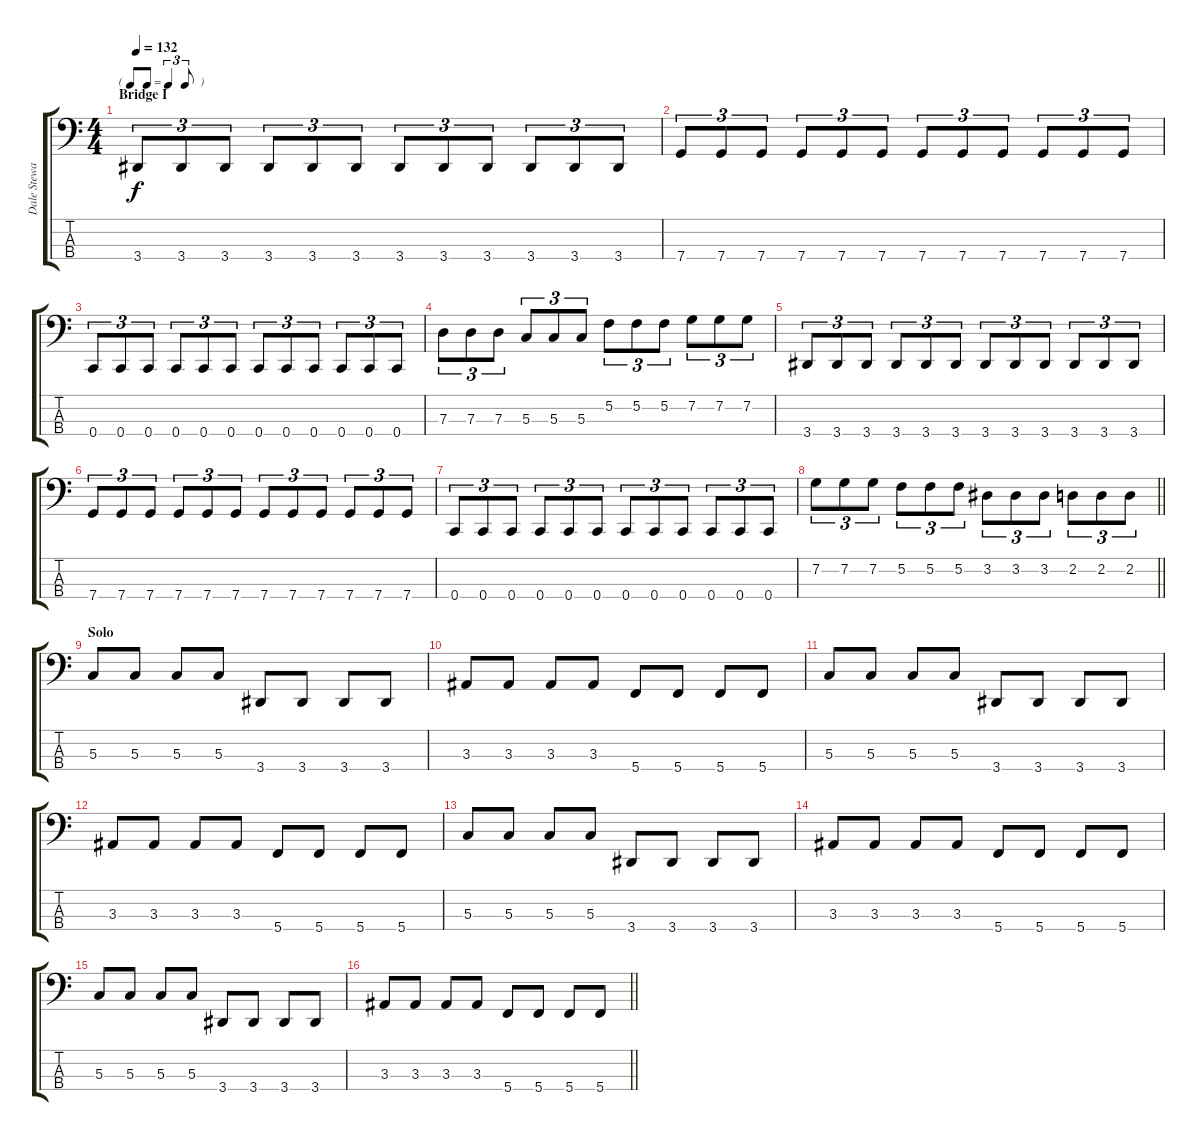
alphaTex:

\track ("Dale Stewart" "Dale Stewa") {instrument electricbassfinger}
\staff {score tabs}
\tuning (F2 C2 G1 C1) {hide}
\ts (4 4)
\tf triplet8th
\section ("" "Bridge I")
\tempo 132
\clef f4
\ks c
3.4.8{tu (3 2) dy f} 3.4.8{tu (3 2)} 3.4.8{tu (3 2)} 3.4.8{tu (3 2)} 3.4.8{tu (3 2)} 3.4.8{tu (3 2)} 3.4.8{tu (3 2)} 3.4.8{tu (3 2)} 3.4.8{tu (3 2)} 3.4.8{tu (3 2)} 3.4.8{tu (3 2)} 3.4.8{tu (3 2)} |
7.4.8{tu (3 2)} 7.4.8{tu (3 2)} 7.4.8{tu (3 2)} 7.4.8{tu (3 2)} 7.4.8{tu (3 2)} 7.4.8{tu (3 2)} 7.4.8{tu (3 2)} 7.4.8{tu (3 2)} 7.4.8{tu (3 2)} 7.4.8{tu (3 2)} 7.4.8{tu (3 2)} 7.4.8{tu (3 2)} |
0.4.8{tu (3 2)} 0.4.8{tu (3 2)} 0.4.8{tu (3 2)} 0.4.8{tu (3 2)} 0.4.8{tu (3 2)} 0.4.8{tu (3 2)} 0.4.8{tu (3 2)} 0.4.8{tu (3 2)} 0.4.8{tu (3 2)} 0.4.8{tu (3 2)} 0.4.8{tu (3 2)} 0.4.8{tu (3 2)} |
7.3.8{tu (3 2)} 7.3.8{tu (3 2)} 7.3.8{tu (3 2)} 5.3.8{tu (3 2)} 5.3.8{tu (3 2)} 5.3.8{tu (3 2)} 5.2.8{tu (3 2)} 5.2.8{tu (3 2)} 5.2.8{tu (3 2)} 7.2.8{tu (3 2)} 7.2.8{tu (3 2)} 7.2.8{tu (3 2)} |
3.4.8{tu (3 2)} 3.4.8{tu (3 2)} 3.4.8{tu (3 2)} 3.4.8{tu (3 2)} 3.4.8{tu (3 2)} 3.4.8{tu (3 2)} 3.4.8{tu (3 2)} 3.4.8{tu (3 2)} 3.4.8{tu (3 2)} 3.4.8{tu (3 2)} 3.4.8{tu (3 2)} 3.4.8{tu (3 2)} |
7.4.8{tu (3 2)} 7.4.8{tu (3 2)} 7.4.8{tu (3 2)} 7.4.8{tu (3 2)} 7.4.8{tu (3 2)} 7.4.8{tu (3 2)} 7.4.8{tu (3 2)} 7.4.8{tu (3 2)} 7.4.8{tu (3 2)} 7.4.8{tu (3 2)} 7.4.8{tu (3 2)} 7.4.8{tu (3 2)} |
0.4.8{tu (3 2)} 0.4.8{tu (3 2)} 0.4.8{tu (3 2)} 0.4.8{tu (3 2)} 0.4.8{tu (3 2)} 0.4.8{tu (3 2)} 0.4.8{tu (3 2)} 0.4.8{tu (3 2)} 0.4.8{tu (3 2)} 0.4.8{tu (3 2)} 0.4.8{tu (3 2)} 0.4.8{tu (3 2)} |
\barLineRight lightlight
7.2.8{tu (3 2)} 7.2.8{tu (3 2)} 7.2.8{tu (3 2)} 5.2.8{tu (3 2)} 5.2.8{tu (3 2)} 5.2.8{tu (3 2)} 3.2.8{tu (3 2)} 3.2.8{tu (3 2)} 3.2.8{tu (3 2)} 2.2.8{tu (3 2)} 2.2.8{tu (3 2)} 2.2.8{tu (3 2)} |
\section ("" "Solo")
5.3.8 5.3.8 5.3.8 5.3.8 3.4.8 3.4.8 3.4.8 3.4.8 |
3.3.8 3.3.8 3.3.8 3.3.8 5.4.8 5.4.8 5.4.8 5.4.8 |
5.3.8 5.3.8 5.3.8 5.3.8 3.4.8 3.4.8 3.4.8 3.4.8 |
3.3.8 3.3.8 3.3.8 3.3.8 5.4.8 5.4.8 5.4.8 5.4.8 |
5.3.8 5.3.8 5.3.8 5.3.8 3.4.8 3.4.8 3.4.8 3.4.8 |
3.3.8 3.3.8 3.3.8 3.3.8 5.4.8 5.4.8 5.4.8 5.4.8 |
5.3.8 5.3.8 5.3.8 5.3.8 3.4.8 3.4.8 3.4.8 3.4.8 |
\barLineRight lightlight
3.3.8 3.3.8 3.3.8 3.3.8 5.4.8 5.4.8 5.4.8 5.4.8
